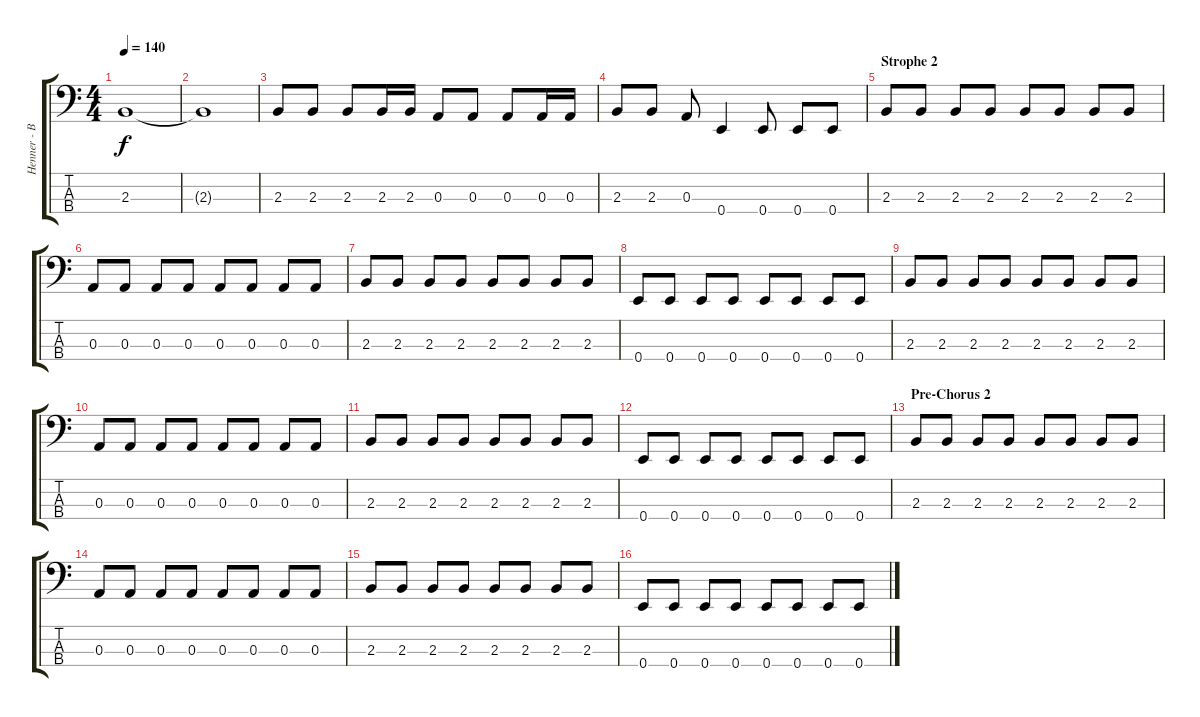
\track ("Henner - Bass" "Henner - B") {instrument electricbassfinger}
\staff {score tabs}
\tuning (G2 D2 A1 E1) {hide}
\ts (4 4)
\tempo 140
\clef f4
\ks c
2.3{t}.1{dy f} |
2.3{t}.1 |
2.3.8 2.3.8 2.3.8 2.3.16 2.3.16 0.3.8 0.3.8 0.3.8 0.3.16 0.3.16 |
2.3.8 2.3.8 0.3.8 0.4.4 0.4.8 0.4.8 0.4.8 |
\section ("" "Strophe 2")
2.3.8 2.3.8 2.3.8 2.3.8 2.3.8 2.3.8 2.3.8 2.3.8 |
0.3.8 0.3.8 0.3.8 0.3.8 0.3.8 0.3.8 0.3.8 0.3.8 |
2.3.8 2.3.8 2.3.8 2.3.8 2.3.8 2.3.8 2.3.8 2.3.8 |
0.4.8 0.4.8 0.4.8 0.4.8 0.4.8 0.4.8 0.4.8 0.4.8 |
2.3.8 2.3.8 2.3.8 2.3.8 2.3.8 2.3.8 2.3.8 2.3.8 |
0.3.8 0.3.8 0.3.8 0.3.8 0.3.8 0.3.8 0.3.8 0.3.8 |
2.3.8 2.3.8 2.3.8 2.3.8 2.3.8 2.3.8 2.3.8 2.3.8 |
0.4.8 0.4.8 0.4.8 0.4.8 0.4.8 0.4.8 0.4.8 0.4.8 |
\section ("" "Pre-Chorus 2")
2.3.8 2.3.8 2.3.8 2.3.8 2.3.8 2.3.8 2.3.8 2.3.8 |
0.3.8 0.3.8 0.3.8 0.3.8 0.3.8 0.3.8 0.3.8 0.3.8 |
2.3.8 2.3.8 2.3.8 2.3.8 2.3.8 2.3.8 2.3.8 2.3.8 |
0.4.8 0.4.8 0.4.8 0.4.8 0.4.8 0.4.8 0.4.8 0.4.8
